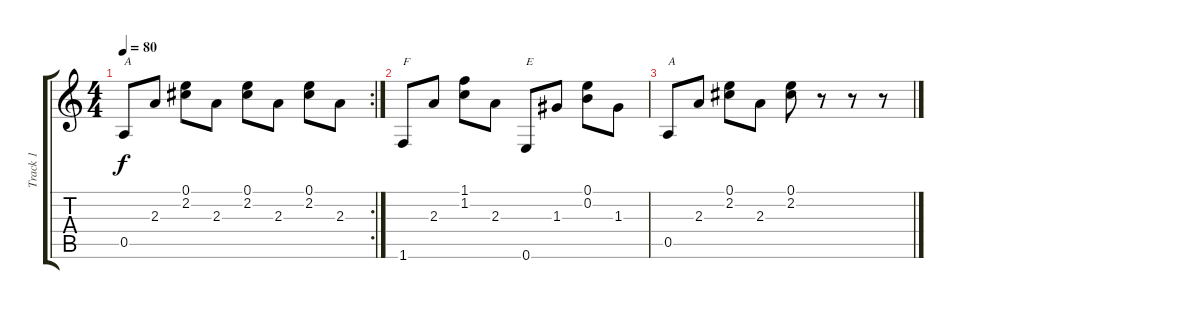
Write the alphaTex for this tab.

\track ("Track 1" "Track 1") {instrument acousticguitarsteel}
\staff {score tabs}
\tuning (E4 B3 G3 D3 A2 E2) {hide}
\rc 2
\ts (4 4)
\tempo 80
\clef g2
\ks c
0.5.8{txt "A" dy f} 2.3.8 (0.1 2.2).8 2.3.8 (0.1 2.2).8 2.3.8 (0.1 2.2).8 2.3.8 |
1.6.8{txt "F"} 2.3.8 (1.1 1.2).8 2.3.8 0.6.8{txt "E"} 1.3.8 (0.1 0.2).8 1.3.8 |
0.5.8{txt "A"} 2.3.8 (0.1 2.2).8 2.3.8 (0.1 2.2).8 r.8 r.8 r.8
